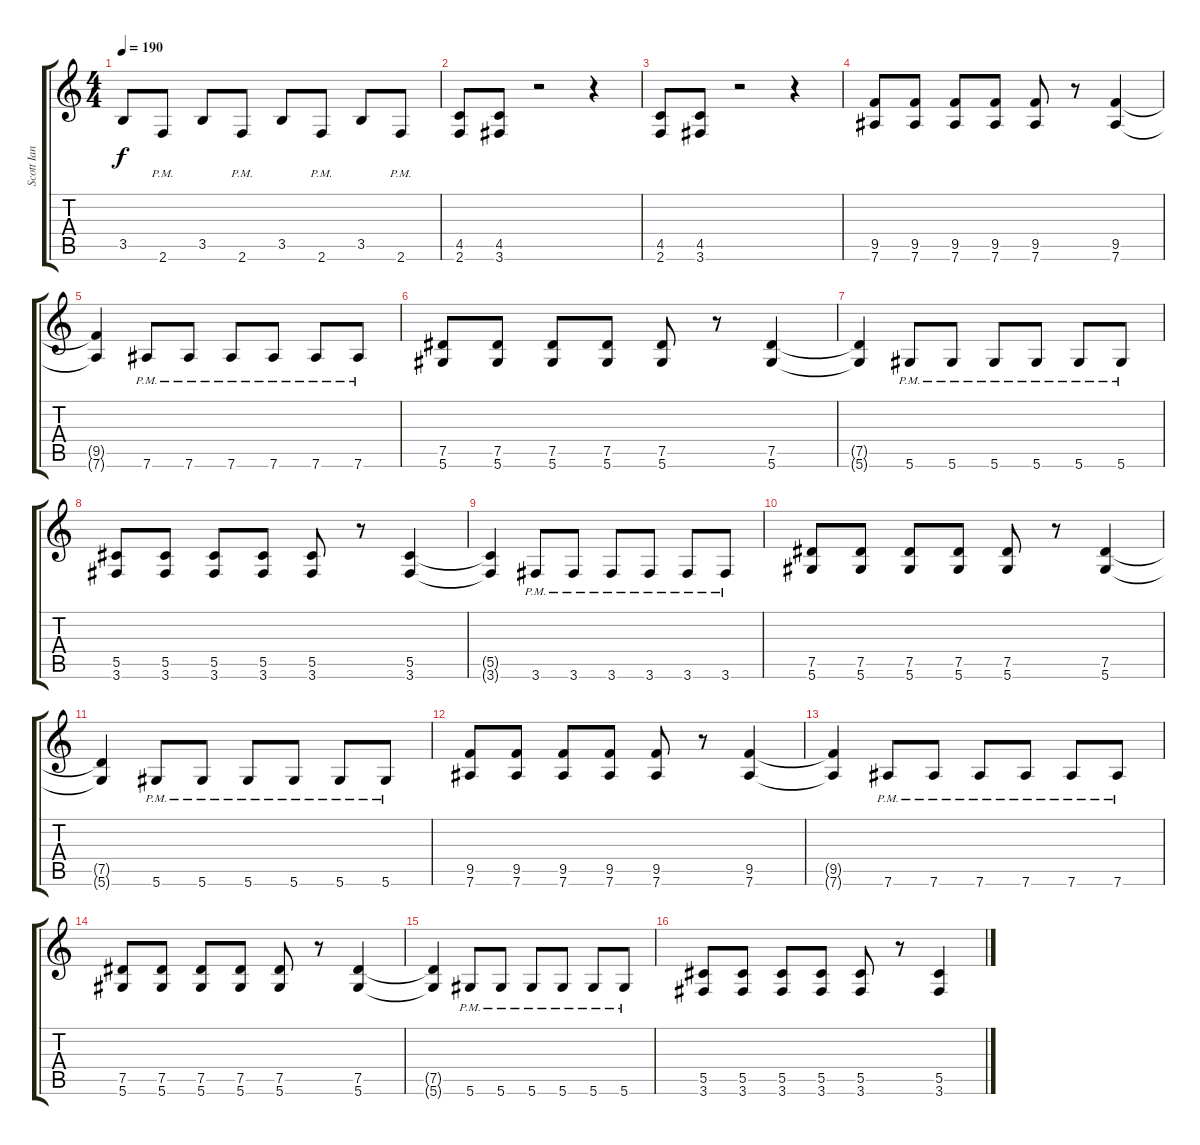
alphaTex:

\track ("Scott Ian" "Scott Ian") {instrument distortionguitar}
\staff {score tabs}
\tuning (Eb4 Bb3 Gb3 Db3 Ab2 Eb2) {hide}
\ts (4 4)
\tempo 190
\clef g2
\ks c
3.5.8{dy f} 2.6{pm}.8 3.5.8 2.6{pm}.8 3.5.8 2.6{pm}.8 3.5.8 2.6{pm}.8 |
(4.5 2.6).8 (4.5 3.6).8 r.2 r.4 |
(4.5 2.6).8 (4.5 3.6).8 r.2 r.4 |
(9.5 7.6).8 (9.5 7.6).8 (9.5 7.6).8 (9.5 7.6).8 (9.5 7.6).8 r.8 (9.5 7.6).4 |
(9.5{t} 7.6{t}).4 7.6{pm}.8 7.6{pm}.8 7.6{pm}.8 7.6{pm}.8 7.6{pm}.8 7.6{pm}.8 |
(7.5 5.6).8 (7.5 5.6).8 (7.5 5.6).8 (7.5 5.6).8 (7.5 5.6).8 r.8 (7.5 5.6).4 |
(7.5{t} 5.6{t}).4 5.6{pm}.8 5.6{pm}.8 5.6{pm}.8 5.6{pm}.8 5.6{pm}.8 5.6{pm}.8 |
(5.5 3.6).8 (5.5 3.6).8 (5.5 3.6).8 (5.5 3.6).8 (5.5 3.6).8 r.8 (5.5 3.6).4 |
(5.5{t} 3.6{t}).4 3.6{pm}.8 3.6{pm}.8 3.6{pm}.8 3.6{pm}.8 3.6{pm}.8 3.6{pm}.8 |
(7.5 5.6).8 (7.5 5.6).8 (7.5 5.6).8 (7.5 5.6).8 (7.5 5.6).8 r.8 (7.5 5.6).4 |
(7.5{t} 5.6{t}).4 5.6{pm}.8 5.6{pm}.8 5.6{pm}.8 5.6{pm}.8 5.6{pm}.8 5.6{pm}.8 |
(9.5 7.6).8 (9.5 7.6).8 (9.5 7.6).8 (9.5 7.6).8 (9.5 7.6).8 r.8 (9.5 7.6).4 |
(9.5{t} 7.6{t}).4 7.6{pm}.8 7.6{pm}.8 7.6{pm}.8 7.6{pm}.8 7.6{pm}.8 7.6{pm}.8 |
(7.5 5.6).8 (7.5 5.6).8 (7.5 5.6).8 (7.5 5.6).8 (7.5 5.6).8 r.8 (7.5 5.6).4 |
(7.5{t} 5.6{t}).4 5.6{pm}.8 5.6{pm}.8 5.6{pm}.8 5.6{pm}.8 5.6{pm}.8 5.6{pm}.8 |
(5.5 3.6).8 (5.5 3.6).8 (5.5 3.6).8 (5.5 3.6).8 (5.5 3.6).8 r.8 (5.5 3.6).4
